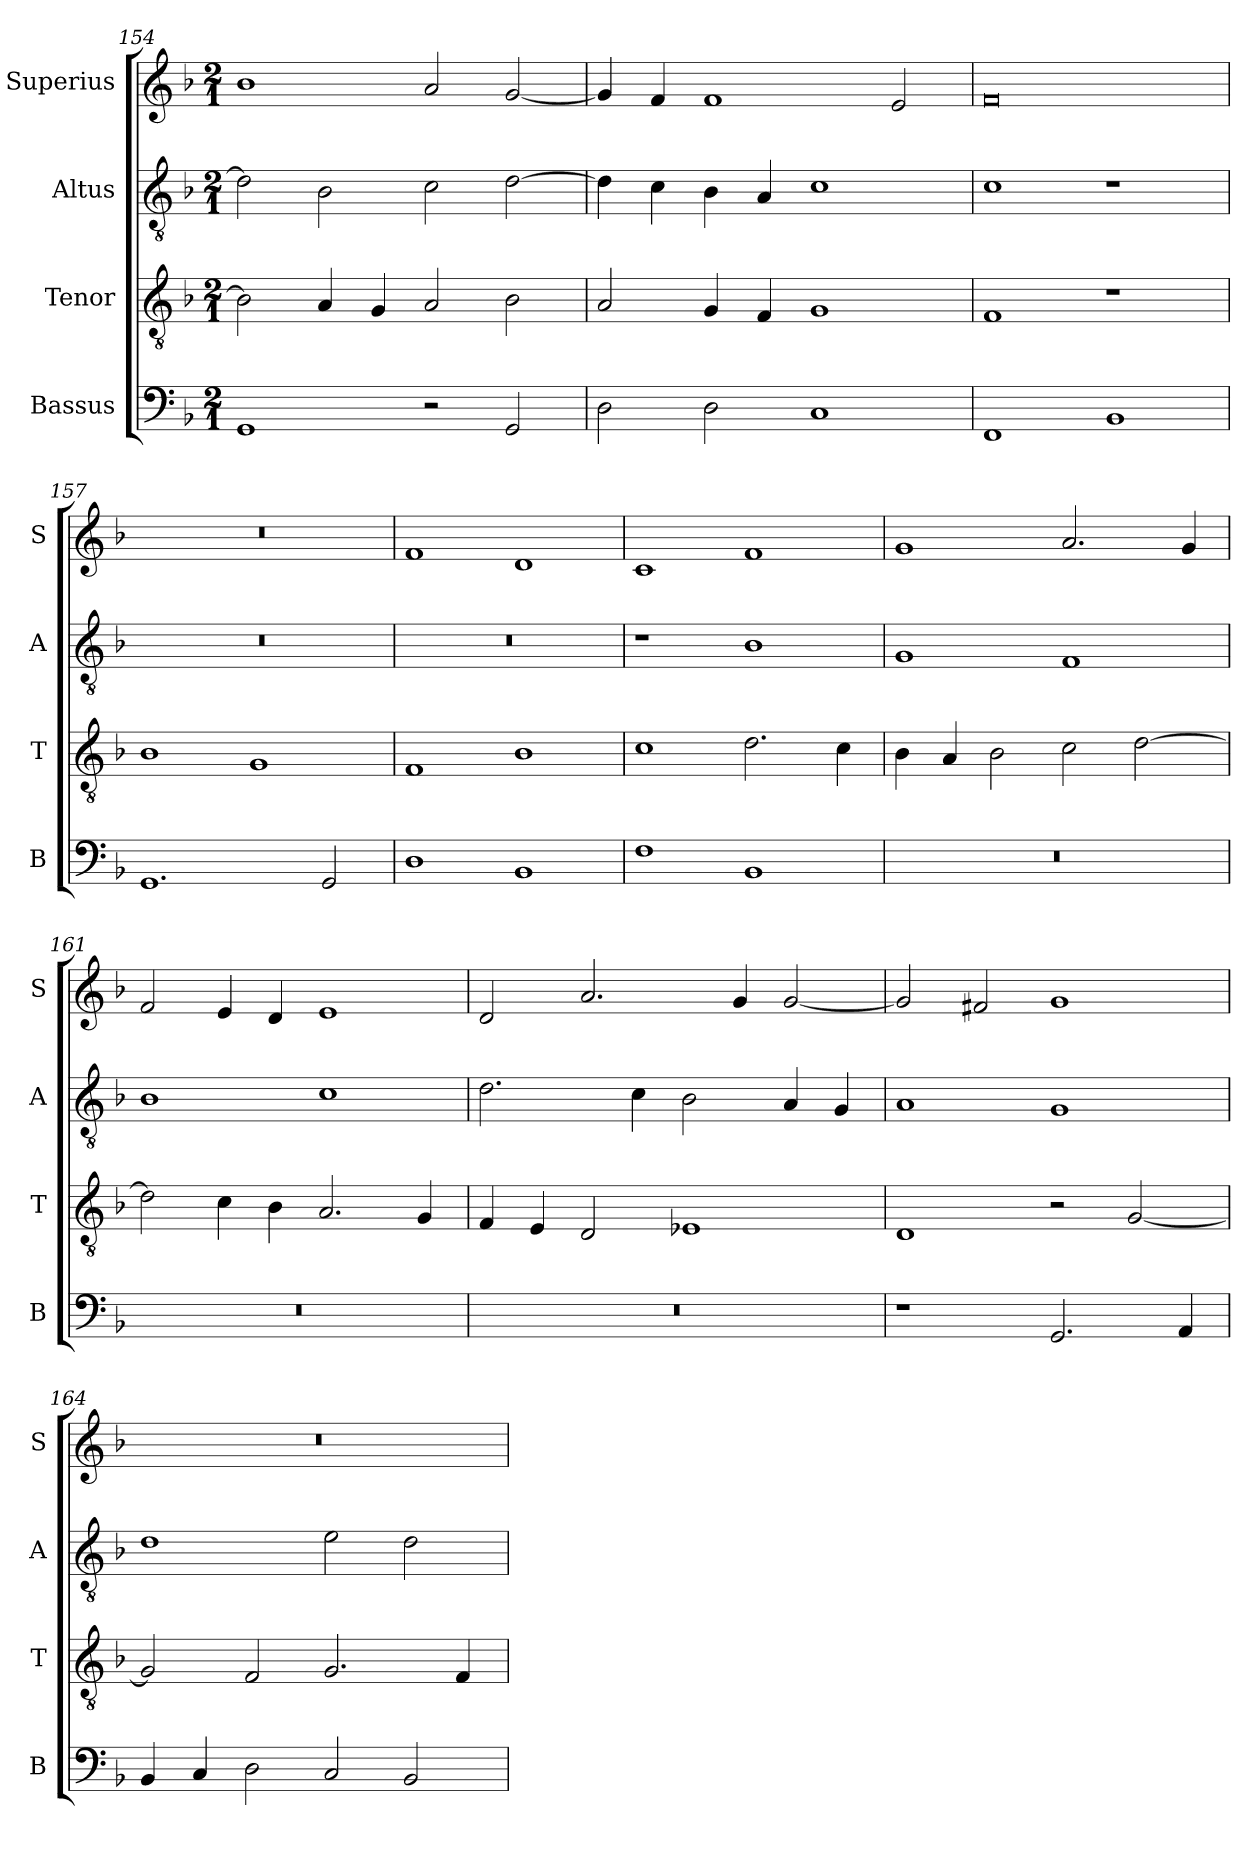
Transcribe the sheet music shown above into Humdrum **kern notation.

**kern	**kern	**kern	**kern
*part4	*part3	*part2	*part1
*staff4	*staff3	*staff2	*staff1
*I"Bassus	*I"Tenor	*I"Altus	*I"Superius
*I'B	*I'T	*I'A	*I'S
*clefF4	*clefGv2	*clefGv2	*clefG2
*k[b-]	*k[b-]	*k[b-]	*k[b-]
*F:	*F:	*F:	*F:
*M2/1	*M2/1	*M2/1	*M2/1
=154	=154	=154	=154
1GG	2B-]	2d]	1b-
.	4A	2B-	.
.	4G	.	.
2r	2A	2c	2a
2GG	2B-	[2d	[2g
=155	=155	=155	=155
2D	2A	4d]	4g]
.	.	4c	4f
2D	4G	4B-	1f
.	4F	4A	.
1C	1G	1c	.
.	.	.	2e
=156	=156	=156	=156
1FF	1F	1c	0f
1BB-	1r	1r	.
=157	=157	=157	=157
1.GG	1B-	0r	0r
.	1G	.	.
2GG	.	.	.
=158	=158	=158	=158
1D	1F	0r	1f
1BB-	1B-	.	1d
=159	=159	=159	=159
1F	1c	1r	1c
1BB-	2.d	1B-	1f
.	4c	.	.
=160	=160	=160	=160
0r	4B-	1G	1g
.	4A	.	.
.	2B-	.	.
.	2c	1F	2.a
.	[2d	.	.
.	.	.	4g
=161	=161	=161	=161
0r	2d]	1B-	2f
.	4c	.	4e
.	4B-	.	4d
.	2.A	1c	1e
.	4G	.	.
=162	=162	=162	=162
0r	4F	2.d	2d
.	4E	.	.
.	2D	.	2.a
.	.	4c	.
.	1E-X	2B-	.
.	.	.	4g
.	.	4A	[2g
.	.	4G	.
=163	=163	=163	=163
1r	1D	1A	2g]
.	.	.	2f#X
2.GG	2r	1G	1g
.	[2G	.	.
4AA	.	.	.
=164	=164	=164	=164
4BB-	2G]	1d	0r
4C	.	.	.
2D	2F	.	.
2C	2.G	2e	.
2BB-	.	2d	.
.	4F	.	.
=	=	=	=
*-	*-	*-	*-
